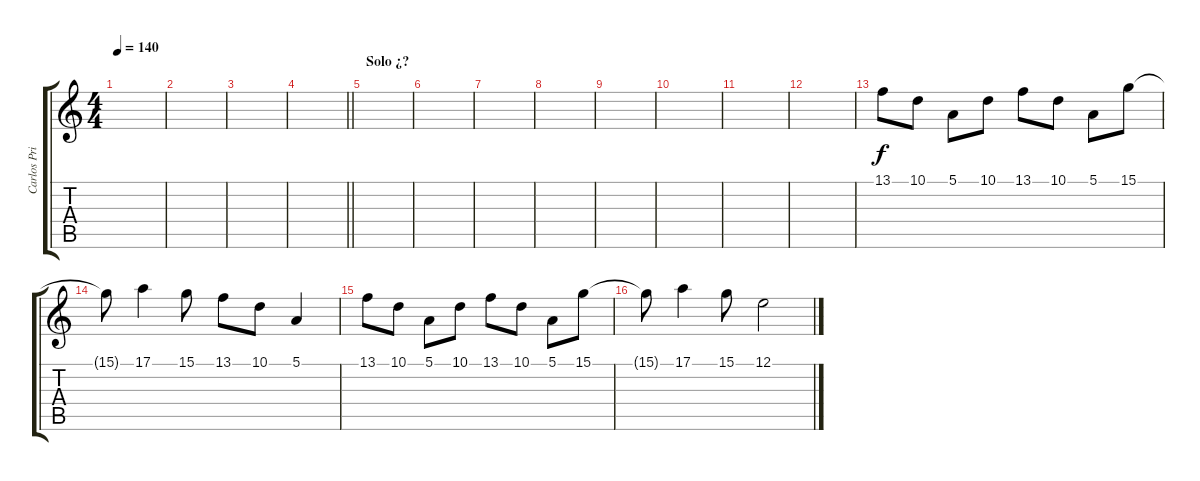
\track ("Carlos Prieto (Mohamed)" "Carlos Pri") {instrument violin}
\staff {score tabs}
\tuning (E4 B3 G3 D3 A2 E2) {hide}
\ts (4 4)
\tempo 140
\clef g2
\ks c
|
|
|
\barLineRight lightlight
|
\section ("" "Solo ¿?")
|
|
|
|
|
|
|
|
13.1.8 10.1.8 5.1.8 10.1.8 13.1.8 10.1.8 5.1.8 15.1.8 |
15.1{t}.8 17.1.4 15.1.8 13.1.8 10.1.8 5.1.4 |
13.1.8 10.1.8 5.1.8 10.1.8 13.1.8 10.1.8 5.1.8 15.1.8 |
15.1{t}.8 17.1.4 15.1.8 12.1.2
